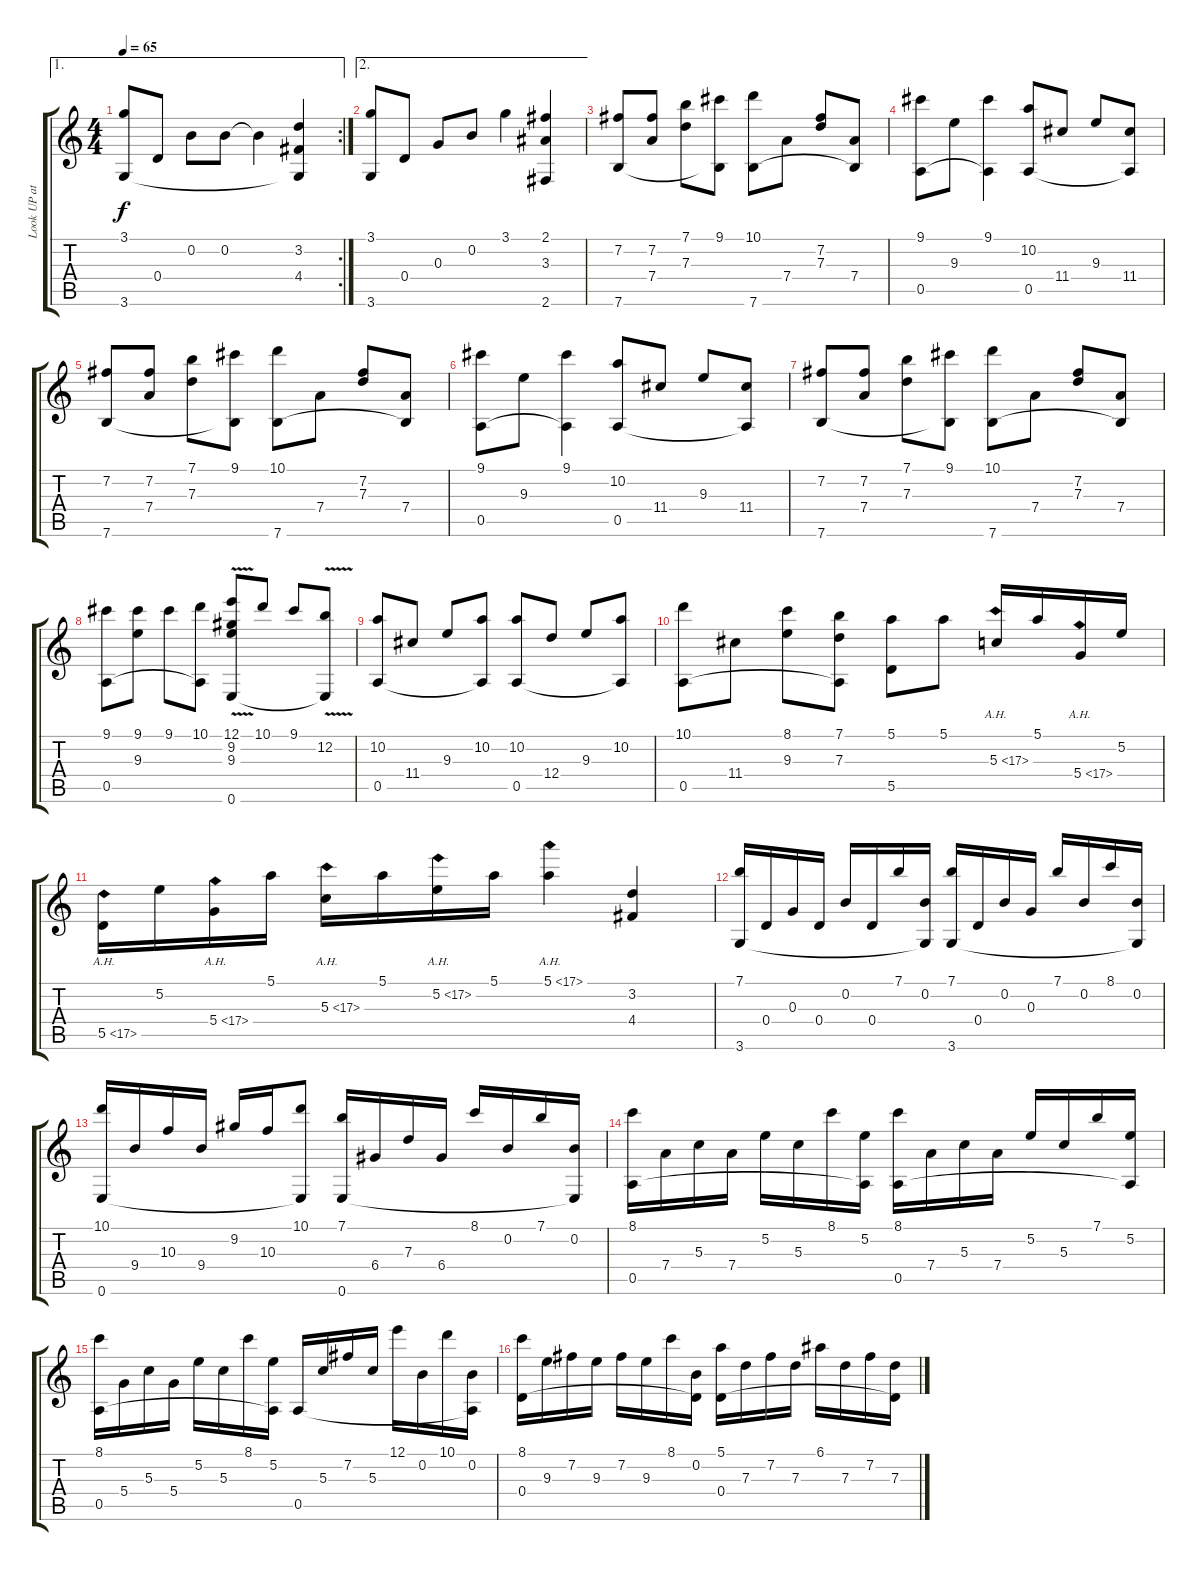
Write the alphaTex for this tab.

\track ("Look UP at the evening stars" "Look UP at") {instrument acousticguitarnylon}
\staff {score tabs}
\tuning (E4 B3 G3 D3 A2 E2) {hide}
\ae 1
\rc 2
\ts (4 4)
\tempo 65
\clef g2
\ks c
(3.1 3.6).8{dy f} 0.4.8 0.2.8 0.2.8 0.2{t}.4 (3.2 4.4 3.6{t}).4 |
\ae 2
(3.1 3.6).8 0.4.8 0.3.8 0.2.8 3.1.4 (2.1 3.3 2.6).4 |
(7.2 7.6).8 (7.2 7.4).8 (7.1 7.3).8 (9.1 7.6{t}).8 (10.1 7.6).8 7.4.8 (7.2 7.3).8 (7.4 7.6{t}).8 |
(9.1 0.5).8 9.3.8 (9.1 0.5{t}).4 (10.2 0.5).8 11.4.8 9.3.8 (11.4 0.5{t}).8 |
(7.2 7.6).8 (7.2 7.4).8 (7.1 7.3).8 (9.1 7.6{t}).8 (10.1 7.6).8 7.4.8 (7.2 7.3).8 (7.4 7.6{t}).8 |
(9.1 0.5).8 9.3.8 (9.1 0.5{t}).4 (10.2 0.5).8 11.4.8 9.3.8 (11.4 0.5{t}).8 |
(7.2 7.6).8 (7.2 7.4).8 (7.1 7.3).8 (9.1 7.6{t}).8 (10.1 7.6).8 7.4.8 (7.2 7.3).8 (7.4 7.6{t}).8 |
(9.1 0.5).8 (9.1 9.3).8 9.1.8 (10.1 0.5{t}).8 (12.1 9.2 9.3 0.6{v}).8 10.1.8 9.1.8 (12.2 0.6{t}).8 |
(10.2 0.5).8 11.4.8 9.3.8 (10.2 0.5{t}).8 (10.2 0.5).8 12.4.8 9.3.8 (10.2 0.5{t}).8 |
(10.1 0.5).8 11.4.8 (8.1 9.3).8 (7.1 7.3 0.5{t}).8 (5.1 5.5).8 5.1.8 5.3{ah 12}.16 5.1.16 5.4{ah 12}.16 5.2.16 |
5.5{ah 12}.16 5.2.16 5.4{ah 12}.16 5.1.16 5.3{ah 12}.16 5.1.16 5.2{ah 12}.16 5.1.16 5.1{ah 12}.4 (3.2 4.4).4 |
(7.1 3.6).16 0.4.16 0.3.16 0.4.16 0.2.16 0.4.16 7.1.16 (0.2 3.6{t}).16 (7.1 3.6).16 0.4.16 0.2.16 0.3.16 7.1.16 0.2.16 8.1.16 (0.2 3.6{t}).16 |
(10.1 0.6).16 9.4.16 10.3.16 9.4.16 9.2.16 10.3.16 (10.1 0.6{t}).8 (7.1 0.6).16 6.4.16 7.3.16 6.4.16 8.1.16 0.2.16 7.1.16 (0.2 0.6{t}).16 |
(8.1 0.5).16 7.4.16 5.3.16 7.4.16 5.2.16 5.3.16 8.1.16 (5.2 0.5{t}).16 (8.1 0.5).16 7.4.16 5.3.16 7.4.16 5.2.16 5.3.16 7.1.16 (5.2 0.5{t}).16 |
(8.1 0.5).16 5.4.16 5.3.16 5.4.16 5.2.16 5.3.16 8.1.16 (5.2 0.5{t}).16 0.5.16 5.3.16 7.2.16 5.3.16 12.1.16 0.2.16 10.1.16 (0.2 0.5{t}).16 |
(8.1 0.4).16 9.3.16 7.2.16 9.3.16 7.2.16 9.3.16 8.1.16 (0.2 0.4{t}).16 (5.1 0.4).16 7.3.16 7.2.16 7.3.16 6.1.16 7.3.16 7.2.16 (7.3 0.4{t}).16
